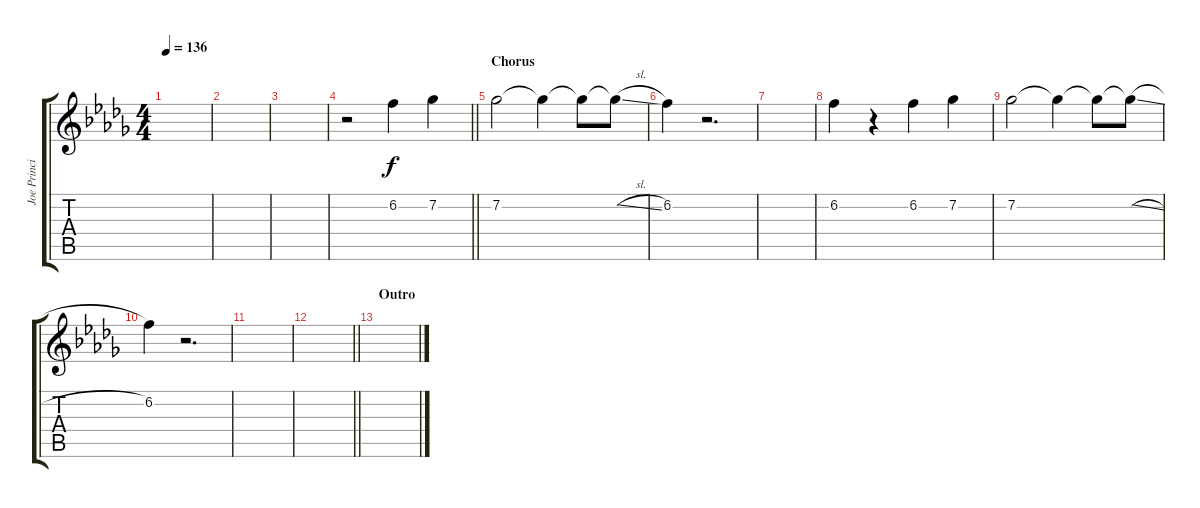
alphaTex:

\track ("Joe Principe - Vocals" "Joe Princi") {instrument overdrivenguitar}
\staff {score tabs}
\tuning (E4 B3 G3 D3 A2 E2) {hide}
\ts (4 4)
\tempo 136
\clef g2
\ks db
|
|
|
\barLineRight lightlight
r.2 6.2.4 7.2.4 |
\section ("" "Chorus")
7.2.2 7.2{t}.4 7.2{t}.8 7.2{sl t}.8 |
6.2.4 r.2{d} |
|
6.2.4 r.4 6.2.4 7.2.4 |
7.2.2 7.2{t}.4 7.2{t}.8 7.2{sl t}.8 |
6.2.4 r.2{d} |
|
\barLineRight lightlight
|
\section ("" "Outro")
